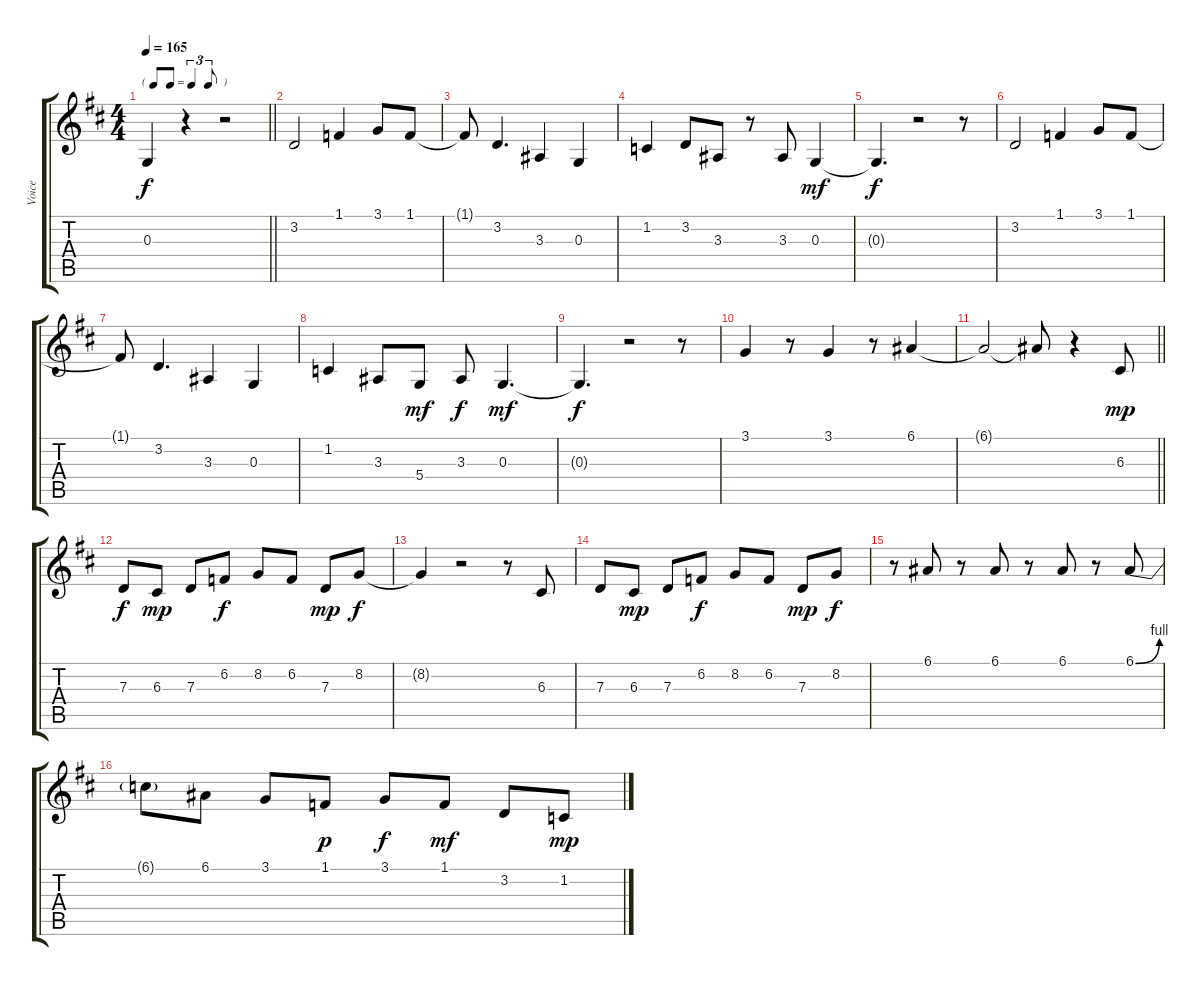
\track ("Voice" "Voice") {instrument trombone}
\staff {score tabs}
\tuning (E4 B3 G3 D3 A2 E2) {hide}
\ts (4 4)
\tf triplet8th
\tempo 165
\clef g2
\barLineRight lightlight
\ks d
0.3{t}.4{dy f} r.4 r.2 |
3.2.2 1.1.4 3.1.8 1.1.8 |
1.1{t}.8 3.2.4{d} 3.3.4 0.3.4 |
1.2.4 3.2.8 3.3.8 r.8 3.3.8 0.3.4{dy mf} |
0.3{t}.4{d dy f} r.2 r.8 |
3.2.2 1.1.4 3.1.8 1.1.8 |
1.1{t}.8 3.2.4{d} 3.3.4 0.3.4 |
1.2.4 3.3.8 5.4.8{dy mf} 3.3.8{dy f} 0.3.4{d dy mf} |
0.3{t}.4{d dy f} r.2 r.8 |
3.1.4 r.8 3.1.4 r.8 6.1.4 |
\barLineRight lightlight
6.1{t}.2 6.1{t}.8 r.4 6.3.8{dy mp} |
7.3.8{dy f} 6.3.8{dy mp} 7.3.8 6.2.8{dy f} 8.2.8 6.2.8 7.3.8{dy mp} 8.2.8{dy f} |
8.2{t}.4 r.2 r.8 6.3.8 |
7.3.8 6.3.8{dy mp} 7.3.8 6.2.8{dy f} 8.2.8 6.2.8 7.3.8{dy mp} 8.2.8{dy f} |
r.8 6.1.8 r.8 6.1.8 r.8 6.1.8 r.8 6.1{be (bend 0 0 60 4)}.8 |
6.1{t}.8 6.1.8 3.1.8 1.1.8{dy p} 3.1.8{dy f} 1.1.8{dy mf} 3.2.8 1.2.8{dy mp}
